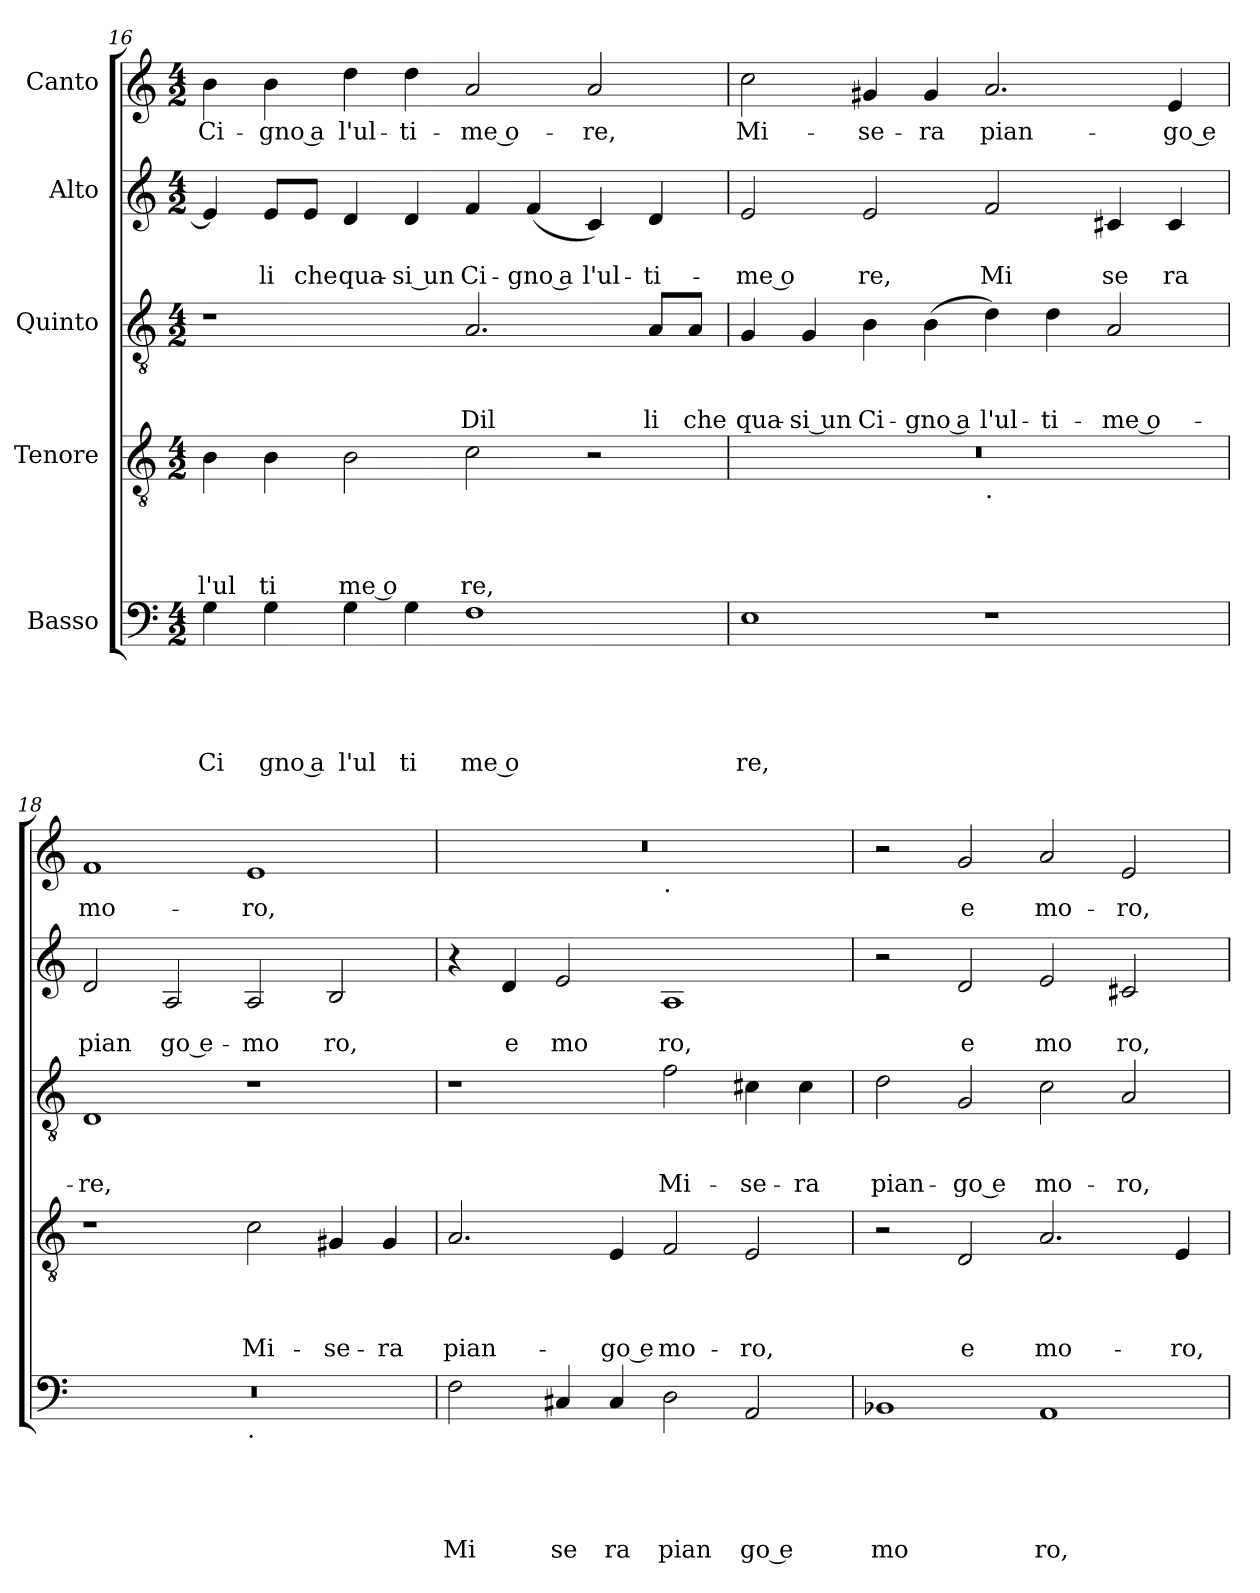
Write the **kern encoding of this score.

**kern	**text	**text	**text	**text	**text	**kern	**text	**text	**text	**text	**kern	**text	**text	**text	**kern	**text	**text	**kern	**text
*part5	*part5	*part5	*part5	*part5	*part5	*part4	*part4	*part4	*part4	*part4	*part3	*part3	*part3	*part3	*part2	*part2	*part2	*part1	*part1
*staff5	*staff5	*staff5	*staff5	*staff5	*staff5	*staff4	*staff4	*staff4	*staff4	*staff4	*staff3	*staff3	*staff3	*staff3	*staff2	*staff2	*staff2	*staff1	*staff1
*I"Basso	*	*	*	*	*	*I"Tenore	*	*	*	*	*I"Quinto	*	*	*	*I"Alto	*	*	*I"Canto	*
*clefF4	*	*	*	*	*	*clefGv2	*	*	*	*	*clefGv2	*	*	*	*clefG2	*	*	*clefG2	*
*k[]	*	*	*	*	*	*k[]	*	*	*	*	*k[]	*	*	*	*k[]	*	*	*k[]	*
*C:	*	*	*	*	*	*C:	*	*	*	*	*C:	*	*	*	*C:	*	*	*C:	*
*M4/2	*	*	*	*	*	*M4/2	*	*	*	*	*M4/2	*	*	*	*M4/2	*	*	*M4/2	*
=16	=16	=16	=16	=16	=16	=16	=16	=16	=16	=16	=16	=16	=16	=16	=16	=16	=16	=16	=16
!	!	!	!	!	!LO:LY:b	!	!	!	!	!LO:LY:b	!	!	!	!	!	!	!	!	!LO:LY:b
4G\	.	.	.	.	Ci	4B\	.	.	.	l'ul	1r	.	.	.	4e/]	.	.	4b\	Ci-
!	!	!	!	!	!LO:LY:b:rj	!	!	!	!	!LO:LY:b	!	!	!	!	!	!	!LO:LY:b	!	!LO:LY:b:rj
4G\	.	.	.	.	gno a	4B\	.	.	.	ti	.	.	.	.	8e/L	.	-li	4b\	-gno a
!	!	!	!	!	!	!	!	!	!	!	!	!	!	!	!	!	!LO:LY:b	!	!
.	.	.	.	.	.	.	.	.	.	.	.	.	.	.	8e/J	.	che	.	.
!	!	!	!	!	!LO:LY:b	!	!	!	!	!LO:LY:b:rj	!	!	!	!	!	!	!LO:LY:b	!	!LO:LY:b
4G\	.	.	.	.	l'ul	2B\	.	.	.	me o	.	.	.	.	4d/	.	qua-	4dd\	l'ul-
!	!	!	!	!	!LO:LY:b	!	!	!	!	!	!	!	!	!	!	!	!LO:LY:b:rj	!	!LO:LY:b
4G\	.	.	.	.	ti	.	.	.	.	.	.	.	.	.	4d/	.	-si un	4dd\	-ti-
!	!	!	!	!	!LO:LY:b:rj	!	!	!	!	!LO:LY:b	!	!	!	!LO:LY:b	!	!	!LO:LY:b	!	!LO:LY:b:rj
1F	.	.	.	.	me o	2c\	.	.	.	re,	2.A/	.	.	Dil	4f/	.	Ci-	2a/	-me o-
!	!	!	!	!	!	!	!	!	!	!	!	!	!	!	!	!	!LO:LY:b:rj	!	!
.	.	.	.	.	.	.	.	.	.	.	.	.	.	.	(<4f/	.	-gno a	.	.
!	!	!	!	!	!	!	!	!	!	!	!	!	!	!	!	!	!LO:LY:b	!	!LO:LY:b
.	.	.	.	.	.	2r	.	.	.	.	.	.	.	.	4c/)	.	l'ul-	2a/	-re,
!	!	!	!	!	!	!	!	!	!	!	!	!	!	!LO:LY:b	!	!	!LO:LY:b	!	!
.	.	.	.	.	.	.	.	.	.	.	8A/L	.	.	li	4d/	.	-ti-	.	.
!	!	!	!	!	!	!	!	!	!	!	!	!	!	!LO:LY:b	!	!	!	!	!
.	.	.	.	.	.	.	.	.	.	.	8A/J	.	.	che	.	.	.	.	.
!!LO:LB:g=z
=17	=17	=17	=17	=17	=17	=17	=17	=17	=17	=17	=17	=17	=17	=17	=17	=17	=17	=17	=17
!	!	!	!	!	!LO:LY:b	!	!	!	!	!	!	!	!	!LO:LY:b	!	!	!LO:LY:b:rj	!	!LO:LY:b
*	*	*	*	*	*	*^	*	*	*	*	*	*	*	*	*	*	*	*	*
1E	.	.	.	.	re,	0r	1ryy	.	.	.	.	4G/	.	.	qua-	2e/	.	-me o	2cc\	Mi-
!	!	!	!	!	!	!	!	!	!	!	!	!	!	!	!LO:LY:b:rj	!	!	!	!	!
.	.	.	.	.	.	.	.	.	.	.	.	4G/	.	.	-si un	.	.	.	.	.
!	!	!	!	!	!	!	!	!	!	!	!	!	!	!	!LO:LY:b	!	!	!LO:LY:b	!	!LO:LY:b
.	.	.	.	.	.	.	.	.	.	.	.	4B\	.	.	Ci-	2e/	.	re,	4g#X/	-se-
!	!	!	!	!	!	!	!	!	!	!	!	!	!	!	!LO:LY:b:rj	!	!	!	!	!LO:LY:b
.	.	.	.	.	.	.	.	.	.	.	.	(<4B\	.	.	-gno a	.	.	.	4g#/	-ra
!	!	!	!	!	!	!	!LO:TX:b:t=.	!	!	!	!	!	!	!	!	!	!	!	!	!
!	!	!	!	!	!	!	!	!	!	!	!	!	!	!	!LO:LY:b	!	!	!LO:LY:b	!	!LO:LY:b
1r	.	.	.	.	.	.	1ryy	.	.	.	.	4d\)	.	.	l'ul-	2f/	.	Mi	2.a/	pian-
!	!	!	!	!	!	!	!	!	!	!	!	!	!	!	!LO:LY:b	!	!	!	!	!
.	.	.	.	.	.	.	.	.	.	.	.	4d\	.	.	-ti-	.	.	.	.	.
!	!	!	!	!	!	!	!	!	!	!	!	!	!	!	!LO:LY:b:rj	!	!	!LO:LY:b	!	!
.	.	.	.	.	.	.	.	.	.	.	.	2A/	.	.	-me o-	4c#X/	.	se	.	.
!	!	!	!	!	!	!	!	!	!	!	!	!	!	!	!	!	!	!LO:LY:b	!	!LO:LY:b:rj
.	.	.	.	.	.	.	.	.	.	.	.	.	.	.	.	4c#/	.	ra	4e/	-go e
=18	=18	=18	=18	=18	=18	=18	=18	=18	=18	=18	=18	=18	=18	=18	=18	=18	=18	=18	=18	=18
!	!	!	!	!	!	!	!	!	!	!	!	!	!	!	!LO:LY:b	!	!	!LO:LY:b	!	!LO:LY:b
*^	*	*	*	*	*	*v	*v	*	*	*	*	*	*	*	*	*	*	*	*	*
0r	1ryy	.	.	.	.	.	1r	.	.	.	.	1D	.	.	-re,	2d/	.	pian	1f	mo-
!	!	!	!	!	!	!	!	!	!	!	!	!	!	!	!	!	!	!LO:LY:b:rj	!	!
.	.	.	.	.	.	.	.	.	.	.	.	.	.	.	.	2A/	.	go e-	.	.
!	!LO:TX:b:t=.	!	!	!	!	!	!	!	!	!	!	!	!	!	!	!	!	!	!	!
!	!	!	!	!	!	!	!	!	!	!	!LO:LY:b	!	!	!	!	!	!	!LO:LY:b	!	!LO:LY:b
.	1ryy	.	.	.	.	.	2c\	.	.	.	Mi-	1r	.	.	.	2A/	.	-mo	1e	-ro,
!	!	!	!	!	!	!	!	!	!	!	!LO:LY:b	!	!	!	!	!	!	!LO:LY:b	!	!
.	.	.	.	.	.	.	4G#X/	.	.	.	-se-	.	.	.	.	2B/	.	ro,	.	.
!	!	!	!	!	!	!	!	!	!	!	!LO:LY:b	!	!	!	!	!	!	!	!	!
.	.	.	.	.	.	.	4G#/	.	.	.	-ra	.	.	.	.	.	.	.	.	.
=19	=19	=19	=19	=19	=19	=19	=19	=19	=19	=19	=19	=19	=19	=19	=19	=19	=19	=19	=19	=19
!	!	!	!	!	!	!LO:LY:b	!	!	!	!	!LO:LY:b	!	!	!	!	!	!	!	!	!
*v	*v	*	*	*	*	*	*	*	*	*	*	*	*	*	*	*	*	*	*^	*
2F\	.	.	.	.	Mi	2.A/	.	.	.	pian-	1r	.	.	.	4r	.	.	0r	1ryy	.
!	!	!	!	!	!	!	!	!	!	!	!	!	!	!	!	!	!LO:LY:b	!	!	!
.	.	.	.	.	.	.	.	.	.	.	.	.	.	.	4d/	.	e	.	.	.
!	!	!	!	!	!LO:LY:b	!	!	!	!	!	!	!	!	!	!	!	!LO:LY:b	!	!	!
4C#X/	.	.	.	.	se	.	.	.	.	.	.	.	.	.	2e/	.	mo	.	.	.
!	!	!	!	!	!LO:LY:b	!	!	!	!	!LO:LY:b:rj	!	!	!	!	!	!	!	!	!	!
4C#/	.	.	.	.	ra	4E/	.	.	.	-go e	.	.	.	.	.	.	.	.	.	.
!	!	!	!	!	!	!	!	!	!	!	!	!	!	!	!	!	!	!	!LO:TX:b:t=.	!
!	!	!	!	!	!LO:LY:b	!	!	!	!	!LO:LY:b	!	!	!	!LO:LY:b	!	!	!LO:LY:b	!	!	!
2D\	.	.	.	.	pian	2F/	.	.	.	mo-	2f\	.	.	Mi-	1A	.	ro,	.	1ryy	.
!	!	!	!	!	!LO:LY:b:rj	!	!	!	!	!LO:LY:b	!	!	!	!LO:LY:b	!	!	!	!	!	!
2AA/	.	.	.	.	go e	2E/	.	.	.	-ro,	4c#X\	.	.	-se-	.	.	.	.	.	.
!	!	!	!	!	!	!	!	!	!	!	!	!	!	!LO:LY:b	!	!	!	!	!	!
.	.	.	.	.	.	.	.	.	.	.	4c#\	.	.	-ra	.	.	.	.	.	.
=20	=20	=20	=20	=20	=20	=20	=20	=20	=20	=20	=20	=20	=20	=20	=20	=20	=20	=20	=20	=20
!	!	!	!	!	!LO:LY:b	!	!	!	!	!	!	!	!	!LO:LY:b	!	!	!	!	!	!
*	*	*	*	*	*	*	*	*	*	*	*	*	*	*	*	*	*	*v	*v	*
1BB-X	.	.	.	.	mo	2r	.	.	.	.	2d\	.	.	pian-	2r	.	.	2r	.
!	!	!	!	!	!	!	!	!	!	!LO:LY:b	!	!	!	!LO:LY:b:rj	!	!	!LO:LY:b	!	!LO:LY:b
.	.	.	.	.	.	2D/	.	.	.	e	2G/	.	.	-go e	2d/	.	e	2g/	e
!	!	!	!	!	!LO:LY:b	!	!	!	!	!LO:LY:b	!	!	!	!LO:LY:b	!	!	!LO:LY:b	!	!LO:LY:b
1AA	.	.	.	.	ro,	2.A/	.	.	.	mo-	2c\	.	.	mo-	2e/	.	mo	2a/	mo-
!	!	!	!	!	!	!	!	!	!	!	!	!	!	!LO:LY:b	!	!	!LO:LY:b	!	!LO:LY:b
.	.	.	.	.	.	.	.	.	.	.	2A/	.	.	-ro,	2c#X/	.	ro,	2e/	-ro,
!	!	!	!	!	!	!	!	!	!	!LO:LY:b	!	!	!	!	!	!	!	!	!
.	.	.	.	.	.	4E/	.	.	.	-ro,	.	.	.	.	.	.	.	.	.
=	=	=	=	=	=	=	=	=	=	=	=	=	=	=	=	=	=	=	=
*-	*-	*-	*-	*-	*-	*-	*-	*-	*-	*-	*-	*-	*-	*-	*-	*-	*-	*-	*-
